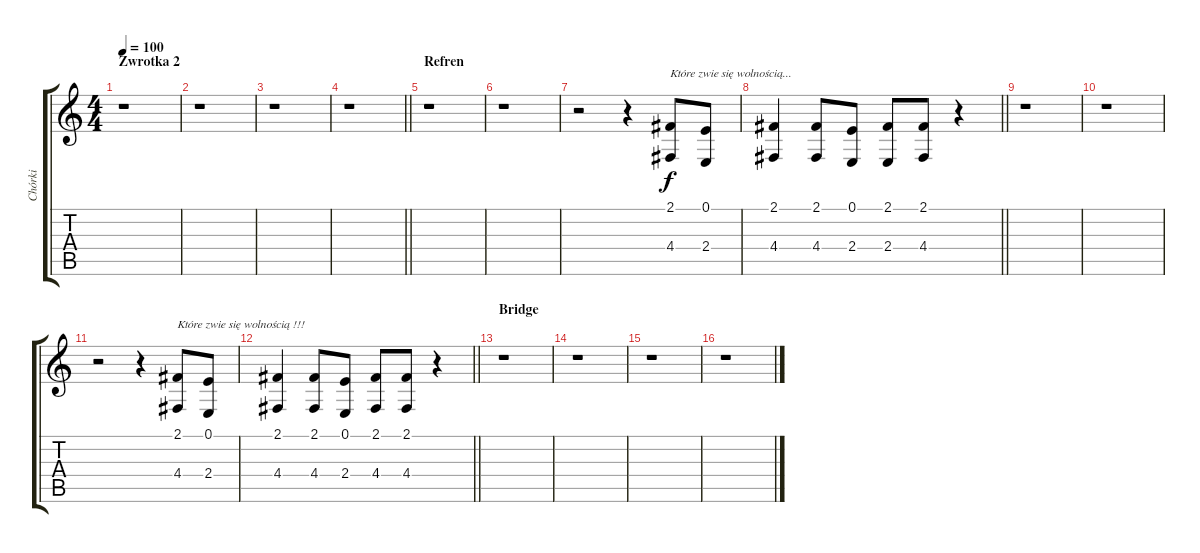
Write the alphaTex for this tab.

\track ("Chórki" "Chórki") {instrument lead2sawtooth}
\staff {score tabs}
\tuning (E4 B3 G3 D3 A2 E2) {hide}
\ts (4 4)
\section ("" "Zwrotka 2")
\tempo 100
\clef g2
\ks c
r.1{dy f} |
r.1 |
r.1 |
\barLineRight lightlight
r.1 |
\section ("" "Refren")
r.1 |
r.1 |
r.2 r.4 (2.1 4.4).8{txt "Które zwie się wolnością..." volume 16 instrument lead6voice} (0.1 2.4).8 |
\barLineRight lightlight
(2.1 4.4).4 (2.1 4.4).8 (0.1 2.4).8 (2.1 2.4).8 (2.1 4.4).8 r.4 |
r.1 |
r.1 |
r.2 r.4 (2.1 4.4).8{txt "Które zwie się wolnością !!!" instrument lead2sawtooth} (0.1 2.4).8 |
\barLineRight lightlight
(2.1 4.4).4 (2.1 4.4).8 (0.1 2.4).8 (2.1 4.4).8 (2.1 4.4).8 r.4 |
\section ("" "Bridge")
r.1 |
r.1 |
r.1 |
r.1
